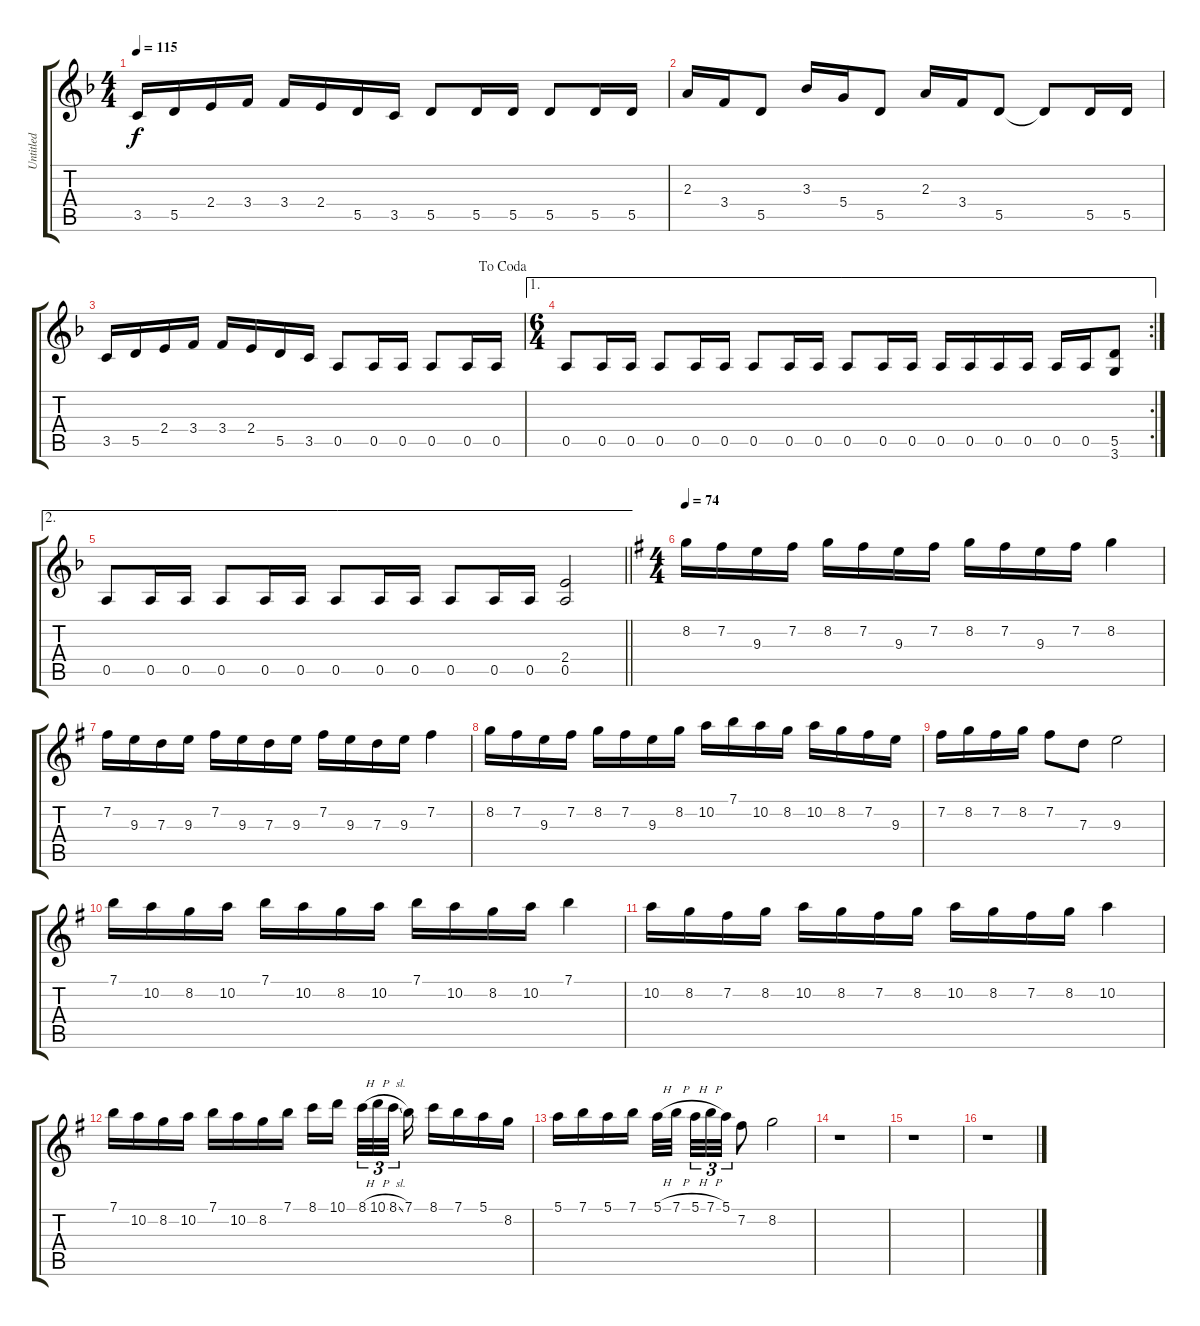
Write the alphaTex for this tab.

\track ("Untitled" "Untitled") {instrument distortionguitar}
\staff {score tabs}
\tuning (E4 B3 G3 D3 A2 E2) {hide}
\ts (4 4)
\tempo 115
\clef g2
\ks f
3.5.16{dy f} 5.5.16 2.4.16 3.4.16 3.4.16 2.4.16 5.5.16 3.5.16 5.5.8 5.5.16 5.5.16 5.5.8 5.5.16 5.5.16 |
2.3.16 3.4.16 5.5.8 3.3.16 5.4.16 5.5.8 2.3.16 3.4.16 5.5.8 5.5{t}.8 5.5.16 5.5.16 |
\jump dacoda
3.5.16 5.5.16 2.4.16 3.4.16 3.4.16 2.4.16 5.5.16 3.5.16 0.5.8 0.5.16 0.5.16 0.5.8 0.5.16 0.5.16 |
\ae 1
\rc 2
\ts (6 4)
0.5.8 0.5.16 0.5.16 0.5.8 0.5.16 0.5.16 0.5.8 0.5.16 0.5.16 0.5.8 0.5.16 0.5.16 0.5.16 0.5.16 0.5.16 0.5.16 0.5.16 0.5.16 (5.5 3.6).8 |
\ae 2
\barLineRight lightlight
0.5.8 0.5.16 0.5.16 0.5.8 0.5.16 0.5.16 0.5.8 0.5.16 0.5.16 0.5.8 0.5.16 0.5.16 (2.4 0.5).2 |
\ts (4 4)
\tempo 74
\ks g
8.2.16 7.2.16 9.3.16 7.2.16 8.2.16 7.2.16 9.3.16 7.2.16 8.2.16 7.2.16 9.3.16 7.2.16 8.2.4 |
7.2.16 9.3.16 7.3.16 9.3.16 7.2.16 9.3.16 7.3.16 9.3.16 7.2.16 9.3.16 7.3.16 9.3.16 7.2.4 |
8.2.16 7.2.16 9.3.16 7.2.16 8.2.16 7.2.16 9.3.16 8.2.16 10.2.16 7.1.16 10.2.16 8.2.16 10.2.16 8.2.16 7.2.16 9.3.16 |
7.2.16 8.2.16 7.2.16 8.2.16 7.2.8 7.3.8 9.3.2 |
7.1.16 10.2.16 8.2.16 10.2.16 7.1.16 10.2.16 8.2.16 10.2.16 7.1.16 10.2.16 8.2.16 10.2.16 7.1.4 |
10.2.16 8.2.16 7.2.16 8.2.16 10.2.16 8.2.16 7.2.16 8.2.16 10.2.16 8.2.16 7.2.16 8.2.16 10.2.4 |
7.1.16 10.2.16 8.2.16 10.2.16 7.1.16 10.2.16 8.2.16 7.1.16 8.1.16 10.1.16{beam splitsecondary} 8.1{h}.32{tu (3 2)} 10.1{h}.32{tu (3 2)} 8.1{sl}.32{tu (3 2) beam splitsecondary} 7.1.16 8.1.16 7.1.16 5.1.16 8.2.16 |
5.1.16 7.1.16 5.1.16 7.1.16 5.1{h}.32 7.1{h}.32{beam splitsecondary} 5.1{h}.32{tu (3 2)} 7.1{h}.32{tu (3 2)} 5.1.32{tu (3 2)} 7.2.8 8.2.2 |
r.1 |
r.1 |
r.1
